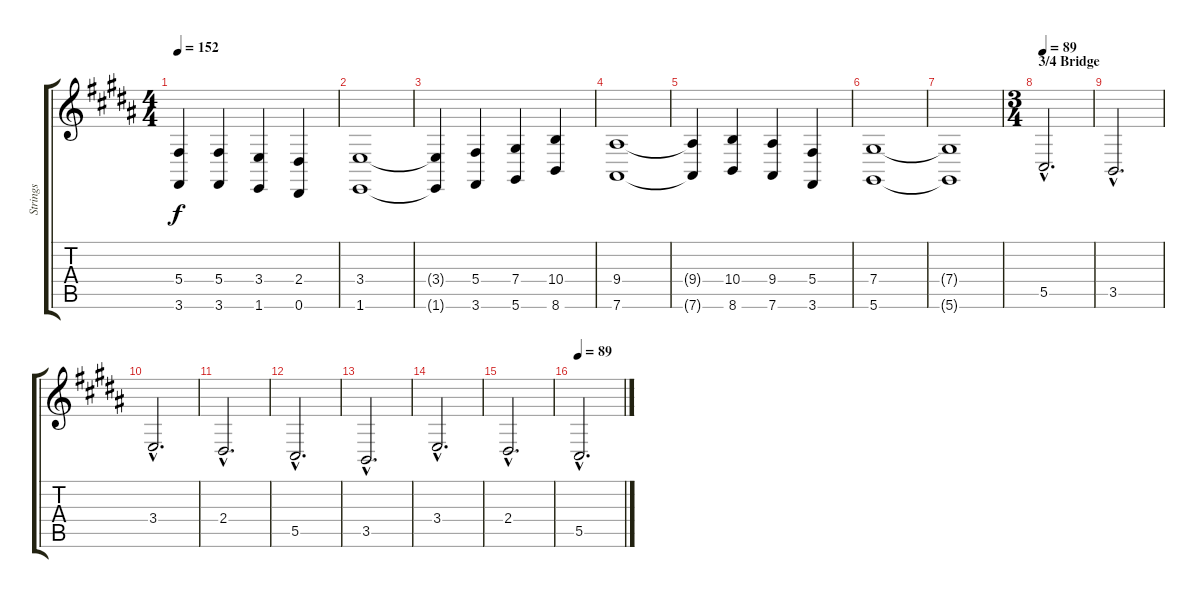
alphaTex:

\track ("Strings" "Strings") {instrument stringensemble1}
\staff {score tabs}
\tuning (Eb4 Bb3 Gb3 Db3 Ab2 Eb2) {hide}
\ts (4 4)
\tempo 152
\clef g2
\ks b
(5.4{t} 3.6{t}).4{dy f} (5.4 3.6).4 (3.4 1.6).4 (2.4 0.6).4 |
(3.4 1.6).1 |
(3.4{t} 1.6{t}).4 (5.4 3.6).4 (7.4 5.6).4 (10.4 8.6).4 |
(9.4 7.6).1 |
(9.4{t} 7.6{t}).4 (10.4 8.6).4 (9.4 7.6).4 (5.4 3.6).4 |
(7.4 5.6).1 |
(7.4{t} 5.6{t}).1 |
\ts (3 4)
\section ("" "3/4 Bridge")
\tempo 89
5.5{hac}.2{d volume 11} |
3.5{hac}.2{d} |
3.4{hac}.2{d} |
2.4{hac}.2{d} |
5.5{hac}.2{d volume 11} |
3.5{hac}.2{d} |
3.4{hac}.2{d} |
2.4{hac}.2{d} |
\tempo 89
5.5{hac}.2{d volume 11}
